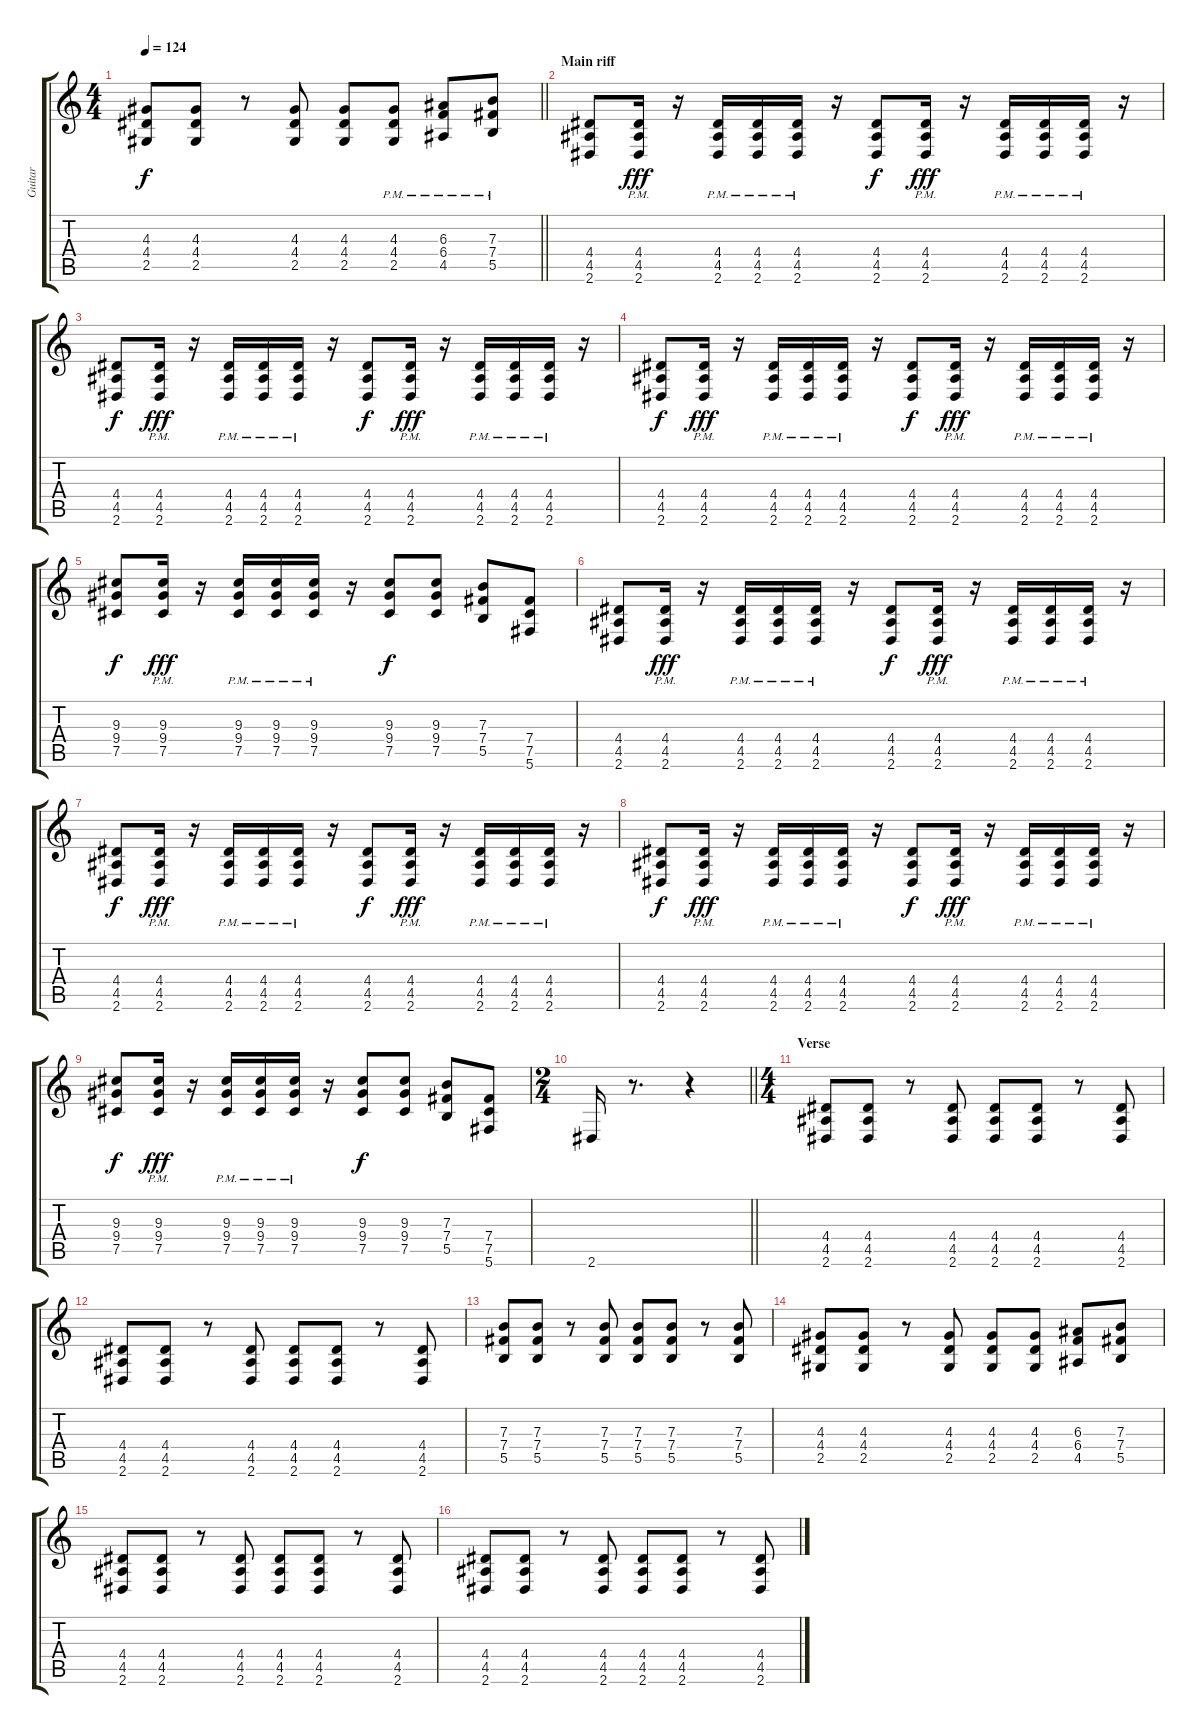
\track ("Guitar" "Guitar") {instrument distortionguitar}
\staff {score tabs}
\tuning (Db4 Ab3 E3 B2 Gb2 Db2) {hide}
\ts (4 4)
\tempo 124
\clef g2
\barLineRight lightlight
\ks c
(4.3 4.4 2.5).8{dy f} (4.3 4.4 2.5).8 r.8 (4.3 4.4 2.5).8 (4.3 4.4 2.5).8 (4.3{pm} 4.4{pm} 2.5{pm}).8 (6.3{pm} 6.4{pm} 4.5{pm}).8 (7.3{pm} 7.4{pm} 5.5{pm}).8 |
\section ("" "Main riff")
(4.4 4.5 2.6).8 (4.4{pm} 4.5{pm} 2.6{pm}).16{dy fff} r.16 (4.4{pm} 4.5{pm} 2.6{pm}).16 (4.4{pm} 4.5{pm} 2.6{pm}).16 (4.4{pm} 4.5{pm} 2.6{pm}).16 r.16 (4.4 4.5 2.6).8{dy f} (4.4{pm} 4.5{pm} 2.6{pm}).16{dy fff} r.16 (4.4{pm} 4.5{pm} 2.6{pm}).16 (4.4{pm} 4.5{pm} 2.6{pm}).16 (4.4{pm} 4.5{pm} 2.6{pm}).16 r.16 |
(4.4 4.5 2.6).8{dy f} (4.4{pm} 4.5{pm} 2.6{pm}).16{dy fff} r.16 (4.4{pm} 4.5{pm} 2.6{pm}).16 (4.4{pm} 4.5{pm} 2.6{pm}).16 (4.4{pm} 4.5{pm} 2.6{pm}).16 r.16 (4.4 4.5 2.6).8{dy f} (4.4{pm} 4.5{pm} 2.6{pm}).16{dy fff} r.16 (4.4{pm} 4.5{pm} 2.6{pm}).16 (4.4{pm} 4.5{pm} 2.6{pm}).16 (4.4{pm} 4.5{pm} 2.6{pm}).16 r.16 |
(4.4 4.5 2.6).8{dy f} (4.4{pm} 4.5{pm} 2.6{pm}).16{dy fff} r.16 (4.4{pm} 4.5{pm} 2.6{pm}).16 (4.4{pm} 4.5{pm} 2.6{pm}).16 (4.4{pm} 4.5{pm} 2.6{pm}).16 r.16 (4.4 4.5 2.6).8{dy f} (4.4{pm} 4.5{pm} 2.6{pm}).16{dy fff} r.16 (4.4{pm} 4.5{pm} 2.6{pm}).16 (4.4{pm} 4.5{pm} 2.6{pm}).16 (4.4{pm} 4.5{pm} 2.6{pm}).16 r.16 |
(9.3 9.4 7.5).8{dy f} (9.3{pm} 9.4{pm} 7.5{pm}).16{dy fff} r.16 (9.3{pm} 9.4{pm} 7.5{pm}).16 (9.3{pm} 9.4{pm} 7.5{pm}).16 (9.3{pm} 9.4{pm} 7.5{pm}).16 r.16 (9.3 9.4 7.5).8{dy f} (9.3 9.4 7.5).8 (7.3 7.4 5.5).8 (7.4 7.5 5.6).8 |
(4.4 4.5 2.6).8 (4.4{pm} 4.5{pm} 2.6{pm}).16{dy fff} r.16 (4.4{pm} 4.5{pm} 2.6{pm}).16 (4.4{pm} 4.5{pm} 2.6{pm}).16 (4.4{pm} 4.5{pm} 2.6{pm}).16 r.16 (4.4 4.5 2.6).8{dy f} (4.4{pm} 4.5{pm} 2.6{pm}).16{dy fff} r.16 (4.4{pm} 4.5{pm} 2.6{pm}).16 (4.4{pm} 4.5{pm} 2.6{pm}).16 (4.4{pm} 4.5{pm} 2.6{pm}).16 r.16 |
(4.4 4.5 2.6).8{dy f} (4.4{pm} 4.5{pm} 2.6{pm}).16{dy fff} r.16 (4.4{pm} 4.5{pm} 2.6{pm}).16 (4.4{pm} 4.5{pm} 2.6{pm}).16 (4.4{pm} 4.5{pm} 2.6{pm}).16 r.16 (4.4 4.5 2.6).8{dy f} (4.4{pm} 4.5{pm} 2.6{pm}).16{dy fff} r.16 (4.4{pm} 4.5{pm} 2.6{pm}).16 (4.4{pm} 4.5{pm} 2.6{pm}).16 (4.4{pm} 4.5{pm} 2.6{pm}).16 r.16 |
(4.4 4.5 2.6).8{dy f} (4.4{pm} 4.5{pm} 2.6{pm}).16{dy fff} r.16 (4.4{pm} 4.5{pm} 2.6{pm}).16 (4.4{pm} 4.5{pm} 2.6{pm}).16 (4.4{pm} 4.5{pm} 2.6{pm}).16 r.16 (4.4 4.5 2.6).8{dy f} (4.4{pm} 4.5{pm} 2.6{pm}).16{dy fff} r.16 (4.4{pm} 4.5{pm} 2.6{pm}).16 (4.4{pm} 4.5{pm} 2.6{pm}).16 (4.4{pm} 4.5{pm} 2.6{pm}).16 r.16 |
(9.3 9.4 7.5).8{dy f} (9.3{pm} 9.4{pm} 7.5{pm}).16{dy fff} r.16 (9.3{pm} 9.4{pm} 7.5{pm}).16 (9.3{pm} 9.4{pm} 7.5{pm}).16 (9.3{pm} 9.4{pm} 7.5{pm}).16 r.16 (9.3 9.4 7.5).8{dy f} (9.3 9.4 7.5).8 (7.3 7.4 5.5).8 (7.4 7.5 5.6).8 |
\ts (2 4)
\barLineRight lightlight
2.6.16 r.8{d} r.4 |
\ts (4 4)
\section ("" "Verse")
(4.4 4.5 2.6).8 (4.4 4.5 2.6).8 r.8 (4.4 4.5 2.6).8 (4.4 4.5 2.6).8 (4.4 4.5 2.6).8 r.8 (4.4 4.5 2.6).8 |
(4.4 4.5 2.6).8 (4.4 4.5 2.6).8 r.8 (4.4 4.5 2.6).8 (4.4 4.5 2.6).8 (4.4 4.5 2.6).8 r.8 (4.4 4.5 2.6).8 |
(7.3 7.4 5.5).8 (7.3 7.4 5.5).8 r.8 (7.3 7.4 5.5).8 (7.3 7.4 5.5).8 (7.3 7.4 5.5).8 r.8 (7.3 7.4 5.5).8 |
(4.3 4.4 2.5).8 (4.3 4.4 2.5).8 r.8 (4.3 4.4 2.5).8 (4.3 4.4 2.5).8 (4.3 4.4 2.5).8 (6.3 6.4 4.5).8 (7.3 7.4 5.5).8 |
(4.4 4.5 2.6).8 (4.4 4.5 2.6).8 r.8 (4.4 4.5 2.6).8 (4.4 4.5 2.6).8 (4.4 4.5 2.6).8 r.8 (4.4 4.5 2.6).8 |
(4.4 4.5 2.6).8 (4.4 4.5 2.6).8 r.8 (4.4 4.5 2.6).8 (4.4 4.5 2.6).8 (4.4 4.5 2.6).8 r.8 (4.4 4.5 2.6).8
